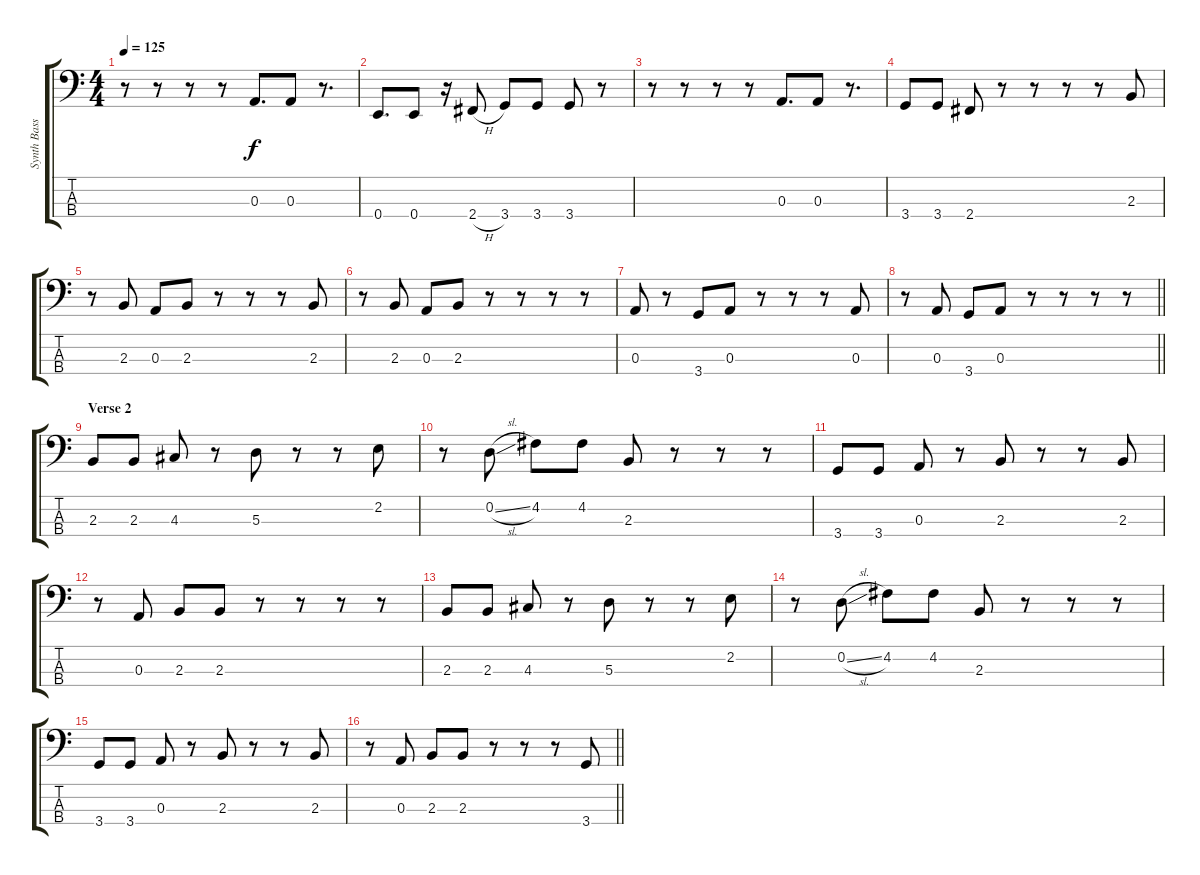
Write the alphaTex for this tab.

\track ("Synth Bass" "Synth Bass") {instrument synthbass1}
\staff {score tabs}
\tuning (G2 D2 A1 E1) {hide}
\ts (4 4)
\tempo 125
\clef f4
\ks c
r.8{dy f} r.8 r.8 r.8 0.3.8{d} 0.3.8 r.8{d} |
0.4.8{d} 0.4.8 r.16 2.4{h}.8 3.4.8 3.4.8 3.4.8 r.8 |
r.8 r.8 r.8 r.8 0.3.8{d} 0.3.8 r.8{d} |
3.4.8 3.4.8 2.4.8 r.8 r.8 r.8 r.8 2.3.8 |
r.8 2.3.8 0.3.8 2.3.8 r.8 r.8 r.8 2.3.8 |
r.8 2.3.8 0.3.8 2.3.8 r.8 r.8 r.8 r.8 |
0.3.8 r.8 3.4.8 0.3.8 r.8 r.8 r.8 0.3.8 |
\barLineRight lightlight
r.8 0.3.8 3.4.8 0.3.8 r.8 r.8 r.8 r.8 |
\section ("" "Verse 2")
2.3.8 2.3.8 4.3.8 r.8 5.3.8 r.8 r.8 2.2.8 |
r.8 0.2{sl}.8 4.2.8 4.2.8 2.3.8 r.8 r.8 r.8 |
3.4.8 3.4.8 0.3.8 r.8 2.3.8 r.8 r.8 2.3.8 |
r.8 0.3.8 2.3.8 2.3.8 r.8 r.8 r.8 r.8 |
2.3.8 2.3.8 4.3.8 r.8 5.3.8 r.8 r.8 2.2.8 |
r.8 0.2{sl}.8 4.2.8 4.2.8 2.3.8 r.8 r.8 r.8 |
3.4.8 3.4.8 0.3.8 r.8 2.3.8 r.8 r.8 2.3.8 |
\barLineRight lightlight
r.8 0.3.8 2.3.8 2.3.8 r.8 r.8 r.8 3.4.8
